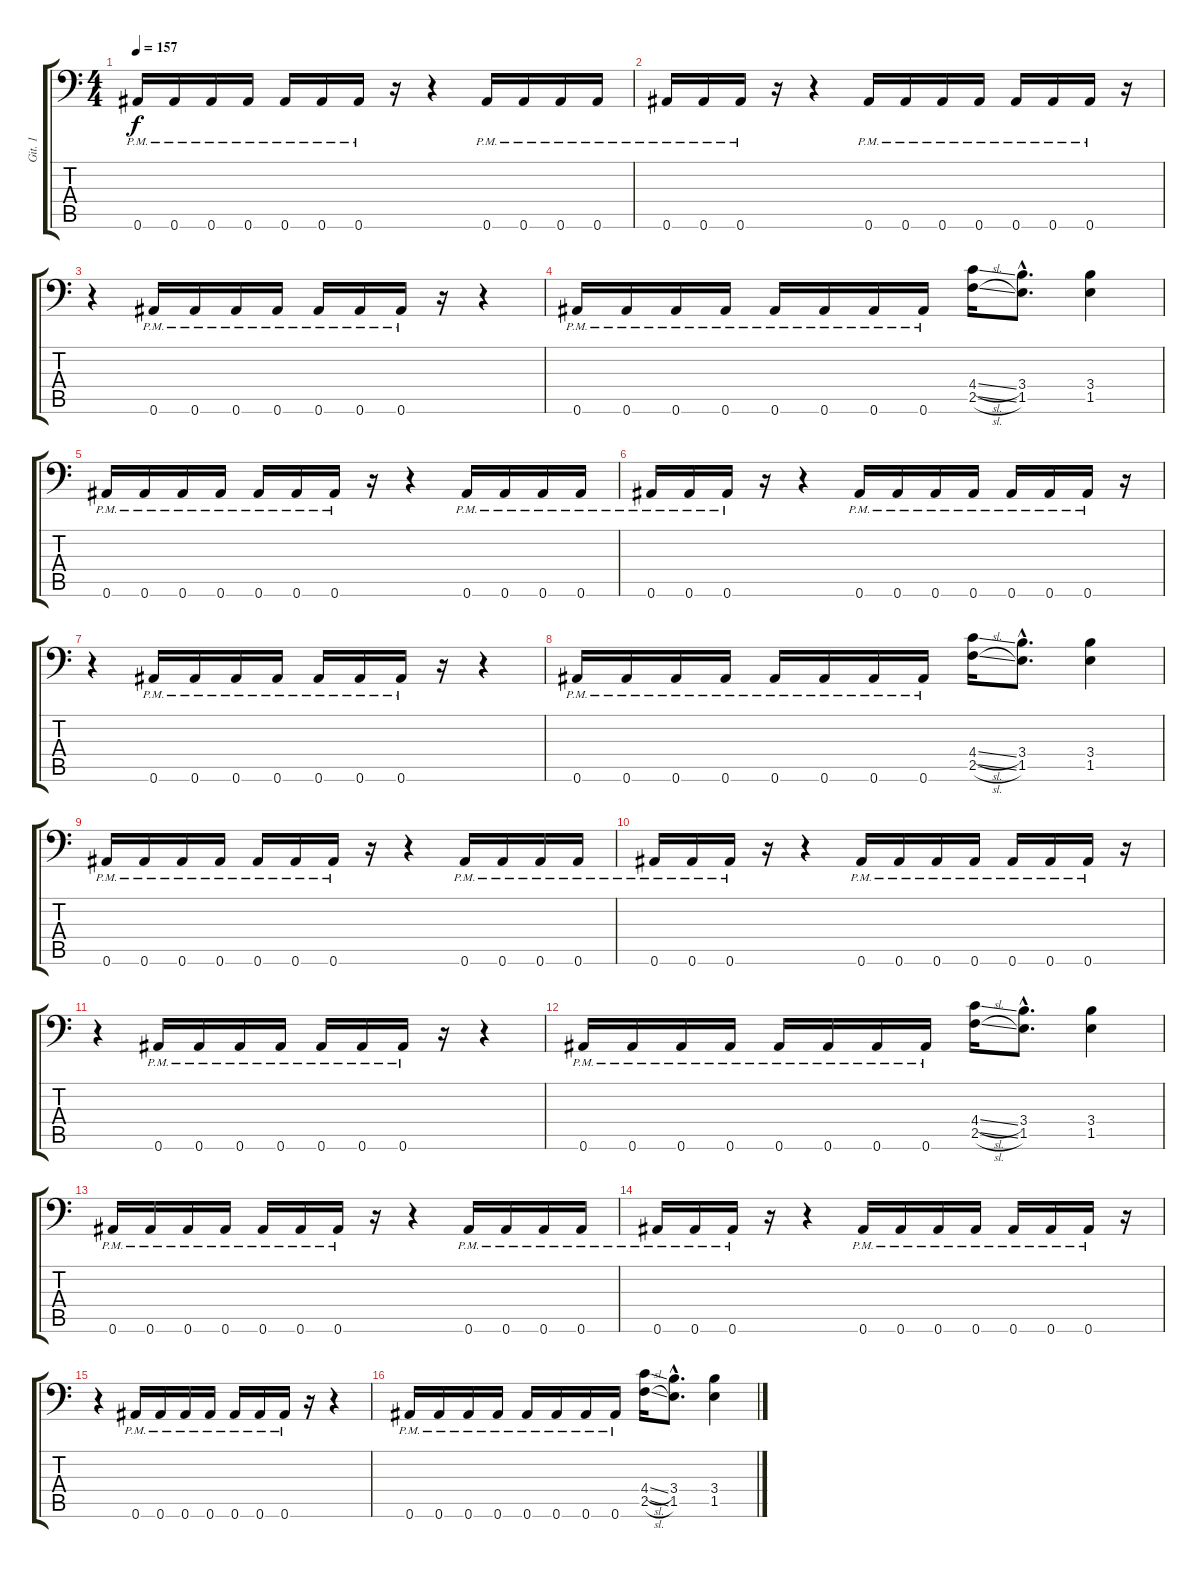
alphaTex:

\track ("Git. 1" "Git. 1") {instrument distortionguitar}
\staff {score tabs}
\tuning (Bb3 F3 Db3 Ab2 Eb2 Bb1) {hide}
\ts (4 4)
\tempo 157
\clef f4
\ks c
0.6{pm}.16{dy f} 0.6{pm}.16 0.6{pm}.16 0.6{pm}.16 0.6{pm}.16 0.6{pm}.16 0.6{pm}.16 r.16 r.4 0.6{pm}.16 0.6{pm}.16 0.6{pm}.16 0.6{pm}.16 |
0.6{pm}.16 0.6{pm}.16 0.6{pm}.16 r.16 r.4 0.6{pm}.16 0.6{pm}.16 0.6{pm}.16 0.6{pm}.16 0.6{pm}.16 0.6{pm}.16 0.6{pm}.16 r.16 |
r.4 0.6{pm}.16 0.6{pm}.16 0.6{pm}.16 0.6{pm}.16 0.6{pm}.16 0.6{pm}.16 0.6{pm}.16 r.16 r.4 |
0.6{pm}.16 0.6{pm}.16 0.6{pm}.16 0.6{pm}.16 0.6{pm}.16 0.6{pm}.16 0.6{pm}.16 0.6{pm}.16 (4.4{sl} 2.5{sl}).16 (3.4{hac} 1.5{hac}).8{d} (3.4 1.5).4 |
0.6{pm}.16 0.6{pm}.16 0.6{pm}.16 0.6{pm}.16 0.6{pm}.16 0.6{pm}.16 0.6{pm}.16 r.16 r.4 0.6{pm}.16 0.6{pm}.16 0.6{pm}.16 0.6{pm}.16 |
0.6{pm}.16 0.6{pm}.16 0.6{pm}.16 r.16 r.4 0.6{pm}.16 0.6{pm}.16 0.6{pm}.16 0.6{pm}.16 0.6{pm}.16 0.6{pm}.16 0.6{pm}.16 r.16 |
r.4 0.6{pm}.16 0.6{pm}.16 0.6{pm}.16 0.6{pm}.16 0.6{pm}.16 0.6{pm}.16 0.6{pm}.16 r.16 r.4 |
0.6{pm}.16 0.6{pm}.16 0.6{pm}.16 0.6{pm}.16 0.6{pm}.16 0.6{pm}.16 0.6{pm}.16 0.6{pm}.16 (4.4{sl} 2.5{sl}).16 (3.4{hac} 1.5{hac}).8{d} (3.4 1.5).4 |
0.6{pm}.16 0.6{pm}.16 0.6{pm}.16 0.6{pm}.16 0.6{pm}.16 0.6{pm}.16 0.6{pm}.16 r.16 r.4 0.6{pm}.16 0.6{pm}.16 0.6{pm}.16 0.6{pm}.16 |
0.6{pm}.16 0.6{pm}.16 0.6{pm}.16 r.16 r.4 0.6{pm}.16 0.6{pm}.16 0.6{pm}.16 0.6{pm}.16 0.6{pm}.16 0.6{pm}.16 0.6{pm}.16 r.16 |
r.4 0.6{pm}.16 0.6{pm}.16 0.6{pm}.16 0.6{pm}.16 0.6{pm}.16 0.6{pm}.16 0.6{pm}.16 r.16 r.4 |
0.6{pm}.16 0.6{pm}.16 0.6{pm}.16 0.6{pm}.16 0.6{pm}.16 0.6{pm}.16 0.6{pm}.16 0.6{pm}.16 (4.4{sl} 2.5{sl}).16 (3.4{hac} 1.5{hac}).8{d} (3.4 1.5).4 |
0.6{pm}.16 0.6{pm}.16 0.6{pm}.16 0.6{pm}.16 0.6{pm}.16 0.6{pm}.16 0.6{pm}.16 r.16 r.4 0.6{pm}.16 0.6{pm}.16 0.6{pm}.16 0.6{pm}.16 |
0.6{pm}.16 0.6{pm}.16 0.6{pm}.16 r.16 r.4 0.6{pm}.16 0.6{pm}.16 0.6{pm}.16 0.6{pm}.16 0.6{pm}.16 0.6{pm}.16 0.6{pm}.16 r.16 |
r.4 0.6{pm}.16 0.6{pm}.16 0.6{pm}.16 0.6{pm}.16 0.6{pm}.16 0.6{pm}.16 0.6{pm}.16 r.16 r.4 |
0.6{pm}.16 0.6{pm}.16 0.6{pm}.16 0.6{pm}.16 0.6{pm}.16 0.6{pm}.16 0.6{pm}.16 0.6{pm}.16 (4.4{sl} 2.5{sl}).16 (3.4{hac} 1.5{hac}).8{d} (3.4 1.5).4
